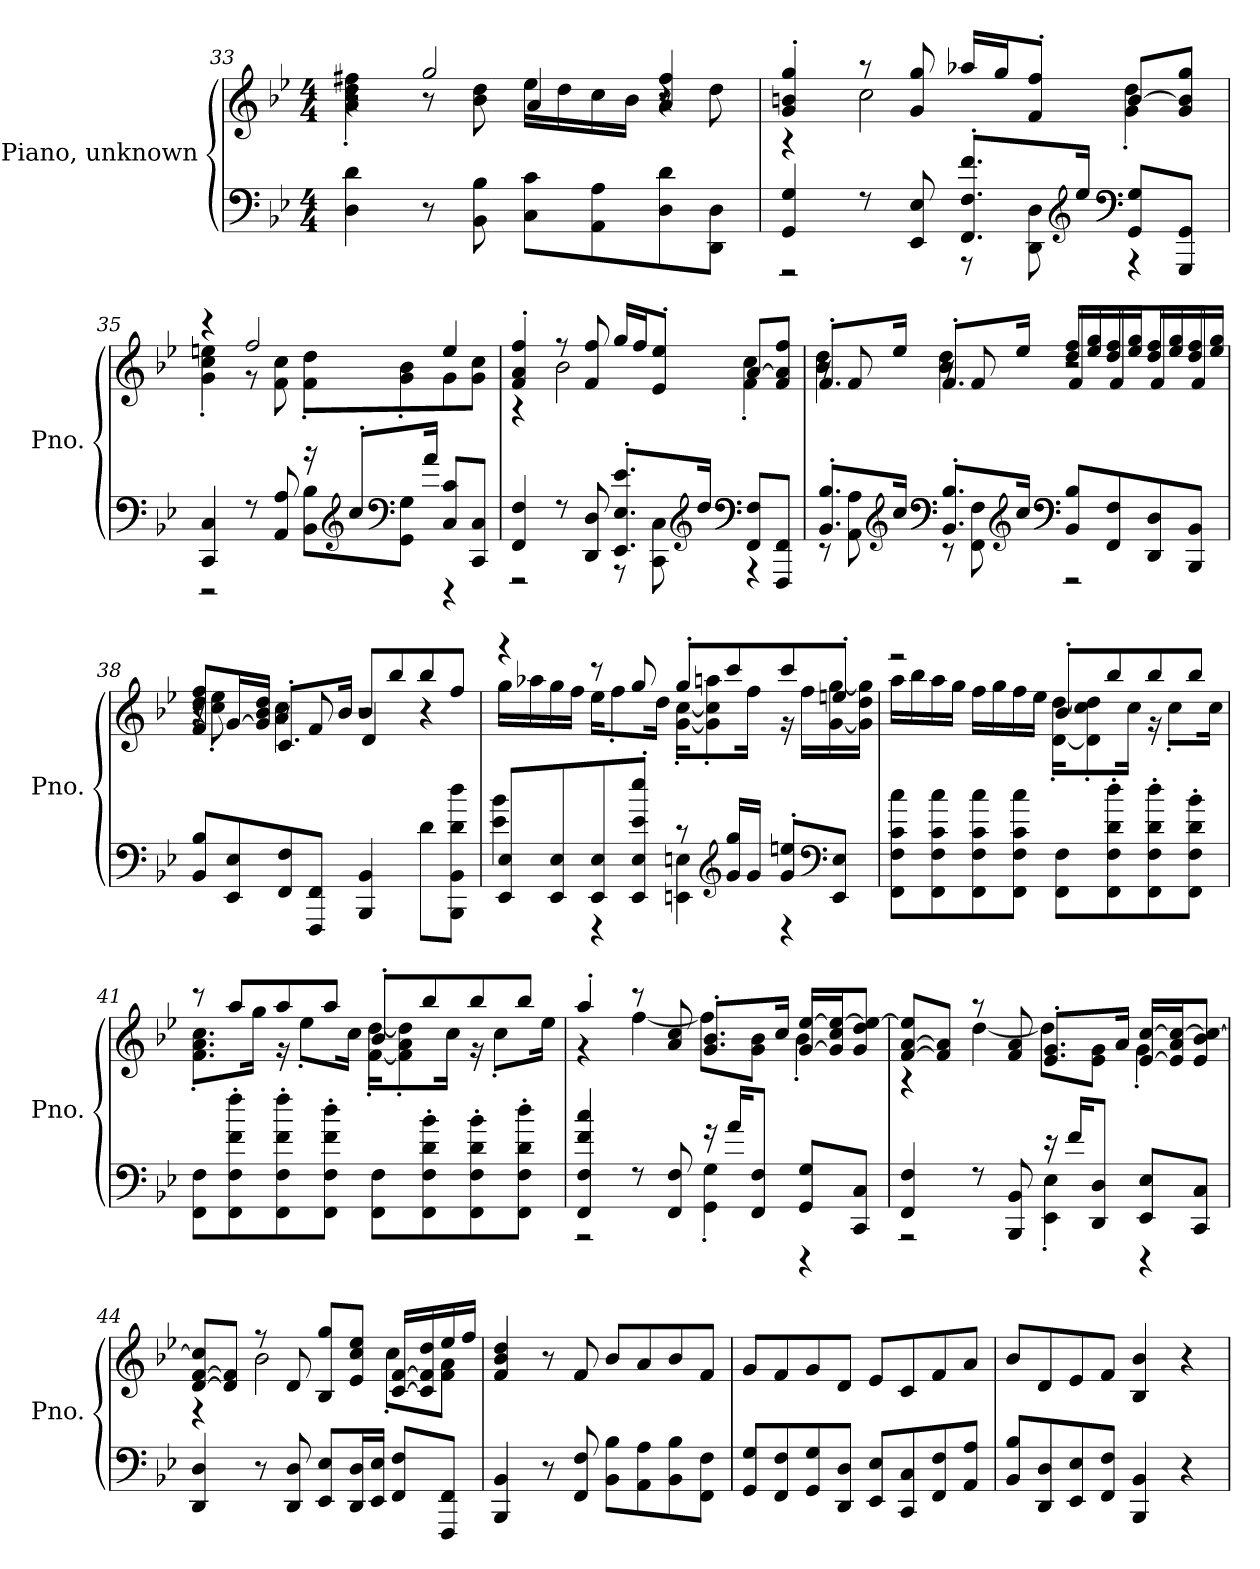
**kern	**kern
*part1	*part1
*staff2	*staff1
*I"Piano, unknown	*
*I'Pno.	*
!!LO:PB:g=z
*clefF4	*clefG2
*k[b-e-]	*k[b-e-]
*M4/4	*M4/4
=33	=33
*	*^
*	*	*^
4D\ 4d\	4r	4a\' 4dd\' 4ff#X\'	2r
8r	2gg/	8r	.
8BB-\ 8B-\	.	8b-\ 8dd\	.
8C\ 8c\L	.	16ee-\LL	4a/
.	.	16dd\	.
8AA\ 8A\	.	16cc\	.
.	.	16b-\JJ	.
8D\ 8d\	4a/ 4ff#/	8r	4r
8DD\ 8D\J	.	8dd\	.
*	*	*v	*v
=34	=34	=34
*^	*	*
4GG/ 4G/	2r	4g/' 4bn/' 4gg/'	4r
8r	.	8r	2cc\
8EE-/ 8E-/	.	8g/ 8gg/	.
8.FF/' 8.F/' 8.f/'L	8r	16aa-X/LL	.
.	.	16gg/J	.
.	8DD\ 8D\	8f/' 8ff/'J	.
*clefG2	*	*	*
16ee-/Jk	.	.	.
*clefF4	*	*	*
8GG/ 8G/L	4r	[8b/L	4g\' 4dd\'
8GGG/ 8GG/J	.	8g/ 8b/] 8gg/J	.
=35	=35	=35	=35
4CC/ 4C/	2r	4r	4g\' 4cc\' 4een\'
8r	.	2ff/	8r
8AA/ 8A/	.	.	8f\ 8cc\
16r	8BB-\ 8B-\L	.	8f\' 8dd\'L
*clefG2	*	*	*
8cc'/L	.	.	.
*clefF4	*	*	*
.	8GG\ 8G\J	.	8g\' 8b-\'
16a/Jk	.	.	.
8C/ 8c/L	4r	4ee/	8g\
8CC/ 8C/J	.	.	8g\ 8cc\J
!!LO:LB:g=z	!!
=36	=36	=36	=36
4FF/ 4F/	2r	4f/' 4a/' 4ff/'	4r
8r	.	8r	2b-\
8DD/ 8D/	.	8f/ 8ff/	.
8.EE-/' 8.E-/' 8.e-/'L	8r	16gg/LL	.
.	.	16ff/J	.
.	8CC\ 8C\	8e-/' 8ee-/'J	.
*clefG2	*	*	*
16dd/Jk	.	.	.
*clefF4	*	*	*
8FF/ 8F/L	4r	[8a/L	4f\' 4cc\'
8FFF/ 8FF/J	.	8f/ 8a/] 8ff/J	.
=37	=37	=37	=37
*	*	*	*^
8.BB-/' 8.B-/'L	8r	8.f'/L	4b-\ 4dd\	8r
.	8AA\ 8A\	.	.	8f/
*clefG2	*	*	*	*
16cc/Jk	.	16ee-/Jk	.	.
*clefF4	*	*	*	*
8.BB-/' 8.B-/'L	8r	8.f'/L	4b-\ 4dd\	8r
.	8FF\ 8F\	.	.	8f/
*clefG2	*	*	*	*
16cc/Jk	.	16ee-/Jk	.	.
*clefF4	*	*	*	*
8BB-/ 8B-/L	2r	16dd/ 16ff/LL	2r	8f/L
.	.	16ee-/ 16gg/	.	.
8FF/ 8F/	.	16dd/ 16ff/	.	8f/
.	.	16ee-/ 16gg/JJ	.	.
8DD/ 8D/	.	16dd/ 16ff/LL	.	8f/
.	.	16ee-/ 16gg/	.	.
8BBB-/ 8BB-/J	.	16dd/ 16ff/	.	8f/J
.	.	16ee-/ 16gg/JJ	.	.
*v	*v	*	*	*
!!LO:LB:g=z	!!	!!
=38	=38	=38	=38
8BB-/ 8B-/L	8f/ 8dd/ 8ff/L	8r	4r
8EE-/ 8E-/	[16g/L	8cc\' 8ee-\'	.
.	16g/] 16b-/ 16dd/JJ	.	.
8FF/ 8F/	8.c'/L	4a\ 4cc\	8r
8FFF/ 8FF/J	.	.	8f/
.	16b-/Jk	.	.
4BBB-/ 4BB-/	8b-/L	2r	4d/
.	8bb-/	.	.
8d\L	8bb-/	.	4r
8BBB-\ 8BB-\ 8d\ 8dd\J	8ff/J	.	.
*	*	*v	*v
=39	=39	=39
*^	*	*
8EE-/ 8E-/L	4e-\ 4b-\	4r	16gg\LL
.	.	.	16aa-X\
8EE-/ 8E-/	.	.	16gg\
.	.	.	16ff\JJ
8EE-/ 8E-/	4r	8r	16ee-\KL
.	.	.	8ff'\
8EE-/' 8E-/' 8e-/' 8ee-/'J	.	8gg/	.
.	.	.	16dd\Jk
8r	4EEn\ 4En\	8gg'/L	[16g\' [16cc\'KL
.	.	.	8g\]' 8cc\]' 8aan\'
*clefG2	*	*	*
16g/ 16gg/LL	.	8ccc/	.
16g/JJ	.	.	16ff\Jk
8g/' 8een/'L	4r	8ccc/	16r
.	.	.	16ff\LL
*clefF4	*	*	*
8EE/ 8E/J	.	8een'/J	[16g\ [16gg\
.	.	.	16g\] 16dd\ 16gg\]JJ
*v	*v	*	*
!!LO:LB:g=z	!!
=40	=40	=40
8FF\ 8F\ 8c\ 8cc\L	2r	16aa\LL
.	.	16bb-\
8FF\ 8F\ 8c\ 8cc\	.	16aa\
.	.	16gg\JJ
8FF\ 8F\ 8c\ 8cc\	.	16ff\LL
.	.	16gg\
8FF\ 8F\ 8c\ 8cc\J	.	16ff\
.	.	16ee-\JJ
8FF\ 8F\L	8b-'/L	[16d\' [16dd\'KL
.	.	8d\]' 8cc\' 8dd\]'
8FF\' 8F\' 8d\' 8dd\'	8bb-/	.
.	.	16cc\Jk
8FF\' 8F\' 8d\' 8dd\'	8bb-/	16r
.	.	8cc'\L
8FF\' 8F\' 8d\' 8b-\'J	8bb-/J	.
.	.	16cc\Jk
=41	=41	=41
8FF\ 8F\L	8r	8.f\' 8.a\' 8.cc\'L
8FF\' 8F\' 8f\' 8ff\'	8aa/L	.
.	.	16gg\Jk
8FF\' 8F\' 8f\' 8ff\'	8aa/	16r
.	.	8ee-'\L
8FF\' 8F\' 8f\' 8dd\'J	8aa/J	.
.	.	16cc\Jk
8FF\ 8F\L	8b-'/L	[16f\' [16dd\'KL
.	.	8f\]' 8a\' 8dd\]'
8FF\' 8F\' 8d\' 8b-\'	8bb-/	.
.	.	16cc\Jk
8FF\' 8F\' 8d\' 8b-\'	8bb-/	16r
.	.	8cc'\L
8FF\' 8F\' 8d\' 8dd\'J	8bb-/J	.
.	.	16ee-\Jk
!!LO:LB:g=z	!!
=42	=42	=42
*^	*	*
4FF/ 4F/ 4f/ 4cc/	2r	4aa'/	4r
8r	.	8r	[4ff\
8FF/ 8F/	.	8a/ 8cc/	.
16r	4GG\' 4G\'	8.g/' 8.b-/'L	8ff\L]
16a/KL	.	.	.
8FF/ 8F/J	.	.	8g\ 8b-\J
.	.	16cc/Jk	.
8GG/ 8G/L	4r	[16g/ [16ee-/LL	4b-'\
.	.	16g/] 16cc/ 16ee-/_J	.
8CC/ 8C/J	.	8g/ 8dd/ 8ee-/_J	.
=43	=43	=43	=43
4FF/ 4F/	2r	[8f/ [8a/ 8ee-/]L	4r
.	.	8f/] 8a/]J	.
8r	.	8r	[4dd\
8BBB-/ 8BB-/	.	8f/ 8a/	.
16r	4EE-\' 4E-\'	8.e-/' 8.g/'L	8dd\L]
16f/KL	.	.	.
8DD/ 8D/J	.	.	8e-\ 8g\J
.	.	16a/Jk	.
8EE-/ 8E-/L	4r	[16e-/ [16cc/LL	4g'\
.	.	16e-/] 16a/ 16cc/_J	.
8CC/ 8C/J	.	8e-/ 8b-/ 8cc/_J	.
*v	*v	*	*
=44	=44	=44
4DD/ 4D/	[8d/ [8f/ 8cc/]L	4r
.	8d/] 8f/]J	.
8r	8r	2b-\
8DD/ 8D/	8d/	.
8EE-/ 8E-/L	8B-/ 8gg/L	.
16DD/ 16D/L	8e-/ 8cc/ 8ee-/J	.
16EE-/ 16E-/JJ	.	.
8FF/ 8F/L	[16c/ [16f/LL	8cc'\L
.	16c/] 16f/] 16dd/	.
8FFF/ 8FF/J	16ee-/	8f\ 8a\J
.	16ff/JJ	.
*	*v	*v
!!LO:LB:g=z
=45	=45
4BBB-/ 4BB-/	4f/ 4b-/ 4dd/
8r	8r
8FF/ 8F/	8f/
8BB-\ 8B-\L	8b-/L
8AA\ 8A\	8a/
8BB-\ 8B-\	8b-/
8FF\ 8F\J	8f/J
=46	=46
8GG/ 8G/L	8g/L
8FF/ 8F/	8f/
8GG/ 8G/	8g/
8DD/ 8D/J	8d/J
8EE-/ 8E-/L	8e-/L
8CC/ 8C/	8c/
8FF/ 8F/	8f/
8AA/ 8A/J	8a/J
=47	=47
8BB-/ 8B-/L	8b-/L
8DD/ 8D/	8d/
8EE-/ 8E-/	8e-/
8FF/ 8F/J	8f/J
4BBB-/ 4BB-/	4B-/ 4b-/
4r	4r
=	=
*-	*-
